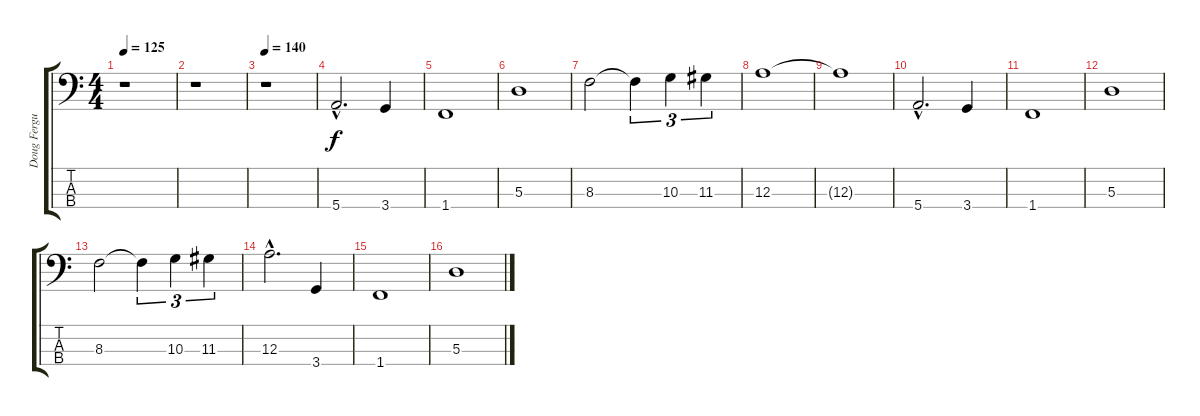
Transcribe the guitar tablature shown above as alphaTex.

\track ("Doug Ferguson" "Doug Fergu") {instrument electricbassfinger}
\staff {score tabs}
\tuning (G2 D2 A1 E1) {hide}
\ts (4 4)
\tempo 125
\clef f4
\ks c
r.1{dy f instrument electricbassfinger} |
r.1 |
\tempo 140
r.1 |
5.4{hac}.2{d} 3.4.4 |
1.4.1 |
5.3.1 |
8.3.2 8.3{t}.4{tu (3 2)} 10.3.4{tu (3 2)} 11.3.4{tu (3 2)} |
12.3.1 |
12.3{t}.1 |
5.4{hac}.2{d} 3.4.4 |
1.4.1 |
5.3.1 |
8.3.2 8.3{t}.4{tu (3 2)} 10.3.4{tu (3 2)} 11.3.4{tu (3 2)} |
12.3{hac}.2{d} 3.4.4 |
1.4.1 |
5.3.1
